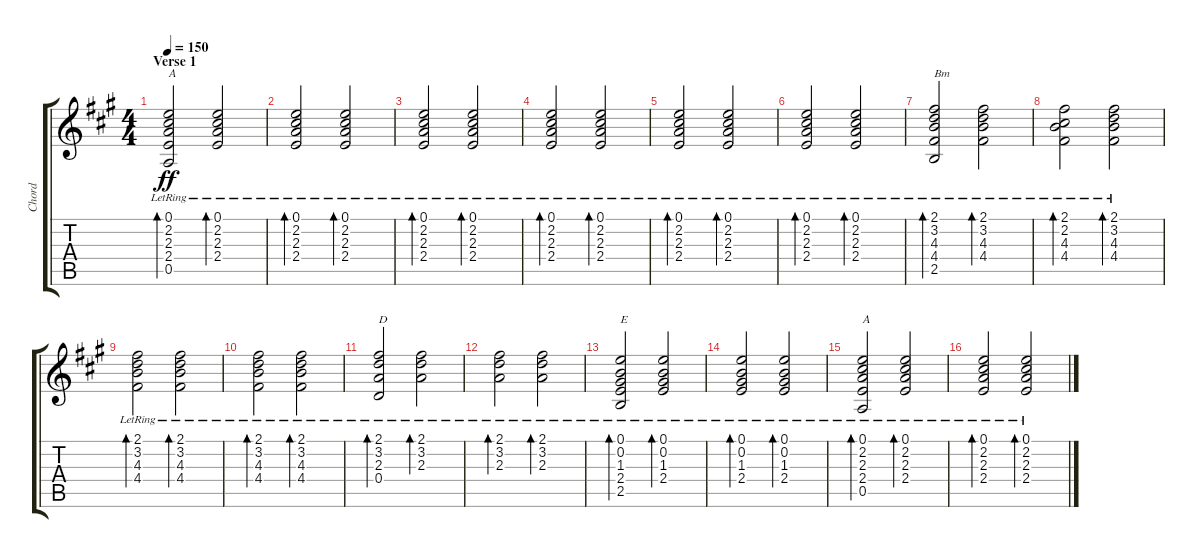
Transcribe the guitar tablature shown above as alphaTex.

\track ("Chord " "Chord ") {instrument electricguitarmuted}
\staff {score tabs}
\tuning (E4 B3 G3 D3 A2 E2) {hide}
\ts (4 4)
\section ("" "Verse 1")
\tempo 150
\clef g2
\ks a
(0.1{lr} 2.2{lr} 2.3{lr} 2.4{lr} 0.5{lr}).2{bd 60 txt "A" dy ff instrument electricguitarmuted} (0.1{lr} 2.2{lr} 2.3{lr} 2.4{lr}).2{bd 60} |
(0.1{lr} 2.2{lr} 2.3{lr} 2.4{lr}).2{bd 60} (0.1{lr} 2.2{lr} 2.3{lr} 2.4{lr}).2{bd 60} |
(0.1{lr} 2.2{lr} 2.3{lr} 2.4{lr}).2{bd 60} (0.1{lr} 2.2{lr} 2.3{lr} 2.4{lr}).2{bd 60} |
(0.1{lr} 2.2{lr} 2.3{lr} 2.4{lr}).2{bd 60} (0.1{lr} 2.2{lr} 2.3{lr} 2.4{lr}).2{bd 60} |
(0.1{lr} 2.2{lr} 2.3{lr} 2.4{lr}).2{bd 60} (0.1{lr} 2.2{lr} 2.3{lr} 2.4{lr}).2{bd 60} |
(0.1{lr} 2.2{lr} 2.3{lr} 2.4{lr}).2{bd 60} (0.1{lr} 2.2{lr} 2.3{lr} 2.4{lr}).2{bd 60} |
(2.1{lr} 3.2{lr} 4.3{lr} 4.4{lr} 2.5{lr}).2{bd 60 txt "Bm"} (2.1{lr} 3.2{lr} 4.3{lr} 4.4{lr}).2{bd 60} |
(2.1{lr} 2.2{lr} 4.3{lr} 4.4{lr}).2{bd 60} (2.1{lr} 3.2{lr} 4.3{lr} 4.4{lr}).2{bd 60} |
(2.1{lr} 3.2{lr} 4.3{lr} 4.4{lr}).2{bd 60} (2.1{lr} 3.2{lr} 4.3{lr} 4.4{lr}).2{bd 60} |
(2.1{lr} 3.2{lr} 4.3{lr} 4.4{lr}).2{bd 60} (2.1{lr} 3.2{lr} 4.3{lr} 4.4{lr}).2{bd 60} |
(2.1{lr} 3.2{lr} 2.3{lr} 0.4{lr}).2{bd 60 txt "D"} (2.1{lr} 3.2{lr} 2.3{lr}).2{bd 60} |
(2.1{lr} 3.2{lr} 2.3{lr}).2{bd 60} (2.1{lr} 3.2{lr} 2.3{lr}).2{bd 60} |
(0.1{lr} 0.2{lr} 1.3{lr} 2.4{lr} 2.5{lr}).2{bd 60 txt "E"} (0.1{lr} 0.2{lr} 1.3{lr} 2.4{lr}).2{bd 60} |
(0.1{lr} 0.2{lr} 1.3{lr} 2.4{lr}).2{bd 60} (0.1{lr} 0.2{lr} 1.3{lr} 2.4{lr}).2{bd 60} |
(0.1{lr} 2.2{lr} 2.3{lr} 2.4{lr} 0.5{lr}).2{bd 60 txt "A"} (0.1{lr} 2.2{lr} 2.3{lr} 2.4{lr}).2{bd 60} |
(0.1{lr} 2.2{lr} 2.3{lr} 2.4{lr}).2{bd 60} (0.1{lr} 2.2{lr} 2.3{lr} 2.4{lr}).2{bd 60}
